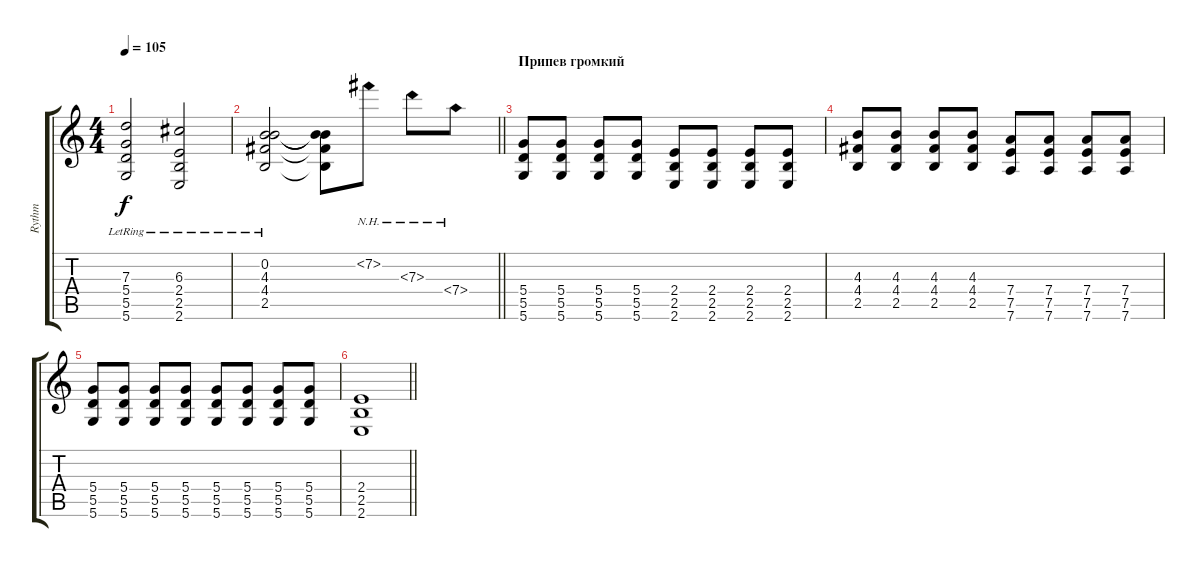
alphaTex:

\track ("Rythm" "Rythm") {instrument distortionguitar}
\staff {score tabs}
\tuning (E4 B3 G3 D3 A2 D2) {hide}
\ts (4 4)
\tempo 105
\clef g2
\ks c
(7.3{lr} 5.4{lr} 5.5{lr} 5.6{lr}).2{dy f} (6.3{lr} 2.4{lr} 2.5{lr} 2.6{lr}).2 |
\barLineRight lightlight
(0.2{lr} 4.3{lr} 4.4{lr} 2.5{lr}).2 (0.2{t} 4.3{t} 4.4{t} 2.5{t}).8 7.2{nh}.8{instrument distortionguitar} 7.3{nh}.8 7.4{nh}.8 |
\section ("" "Припев громкий")
(5.4 5.5 5.6).8{instrument distortionguitar} (5.4 5.5 5.6).8 (5.4 5.5 5.6).8 (5.4 5.5 5.6).8 (2.4 2.5 2.6).8 (2.4 2.5 2.6).8 (2.4 2.5 2.6).8 (2.4 2.5 2.6).8 |
(4.3 4.4 2.5).8 (4.3 4.4 2.5).8 (4.3 4.4 2.5).8 (4.3 4.4 2.5).8 (7.4 7.5 7.6).8 (7.4 7.5 7.6).8 (7.4 7.5 7.6).8 (7.4 7.5 7.6).8 |
(5.4 5.5 5.6).8 (5.4 5.5 5.6).8 (5.4 5.5 5.6).8 (5.4 5.5 5.6).8 (5.4 5.5 5.6).8 (5.4 5.5 5.6).8 (5.4 5.5 5.6).8 (5.4 5.5 5.6).8 |
\barLineRight lightlight
(2.4 2.5 2.6).1
